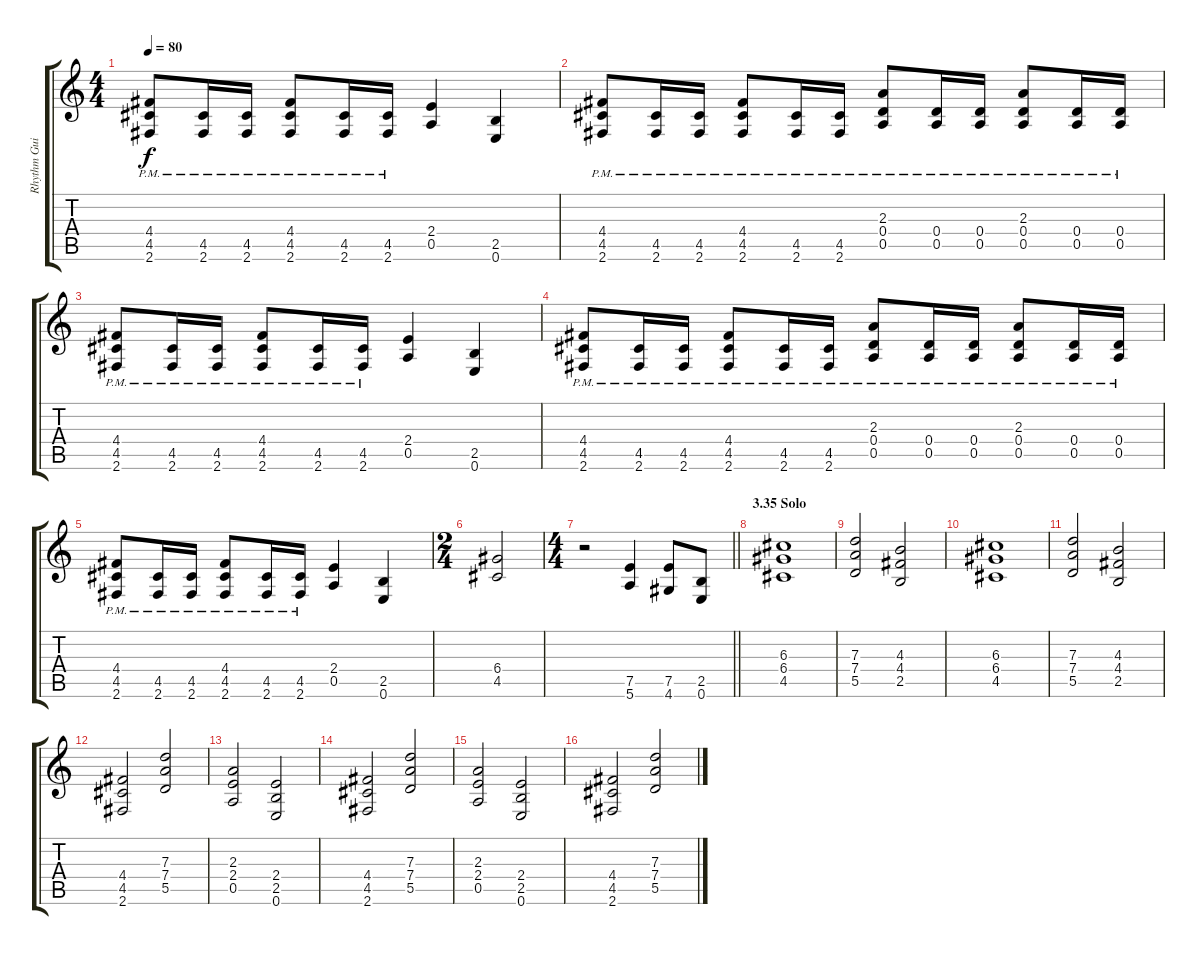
\track ("Rhythm Guitar" "Rhythm Gui") {instrument distortionguitar}
\staff {score tabs}
\tuning (E4 B3 G3 D3 A2 E2) {hide}
\ts (4 4)
\tempo 80
\clef g2
\ks c
(4.4{pm} 4.5{pm} 2.6{pm}).8{dy f} (4.5{pm} 2.6{pm}).16 (4.5{pm} 2.6{pm}).16 (4.4{pm} 4.5{pm} 2.6{pm}).8 (4.5{pm} 2.6{pm}).16 (4.5{pm} 2.6{pm}).16 (2.4 0.5).4 (2.5 0.6).4 |
(4.4{pm} 4.5{pm} 2.6{pm}).8 (4.5{pm} 2.6{pm}).16 (4.5{pm} 2.6{pm}).16 (4.4{pm} 4.5{pm} 2.6{pm}).8 (4.5{pm} 2.6{pm}).16 (4.5{pm} 2.6{pm}).16 (2.3{pm} 0.4{pm} 0.5{pm}).8 (0.4{pm} 0.5{pm}).16 (0.4{pm} 0.5{pm}).16 (2.3{pm} 0.4{pm} 0.5{pm}).8 (0.4{pm} 0.5{pm}).16 (0.4{pm} 0.5{pm}).16 |
(4.4{pm} 4.5{pm} 2.6{pm}).8 (4.5{pm} 2.6{pm}).16 (4.5{pm} 2.6{pm}).16 (4.4{pm} 4.5{pm} 2.6{pm}).8 (4.5{pm} 2.6{pm}).16 (4.5{pm} 2.6{pm}).16 (2.4 0.5).4 (2.5 0.6).4 |
(4.4{pm} 4.5{pm} 2.6{pm}).8 (4.5{pm} 2.6{pm}).16 (4.5{pm} 2.6{pm}).16 (4.4{pm} 4.5{pm} 2.6{pm}).8 (4.5{pm} 2.6{pm}).16 (4.5{pm} 2.6{pm}).16 (2.3{pm} 0.4{pm} 0.5{pm}).8 (0.4{pm} 0.5{pm}).16 (0.4{pm} 0.5{pm}).16 (2.3{pm} 0.4{pm} 0.5{pm}).8 (0.4{pm} 0.5{pm}).16 (0.4{pm} 0.5{pm}).16 |
(4.4{pm} 4.5{pm} 2.6{pm}).8 (4.5{pm} 2.6{pm}).16 (4.5{pm} 2.6{pm}).16 (4.4{pm} 4.5{pm} 2.6{pm}).8 (4.5{pm} 2.6{pm}).16 (4.5{pm} 2.6{pm}).16 (2.4 0.5).4 (2.5 0.6).4 |
\ts (2 4)
(6.4 4.5).2 |
\ts (4 4)
\barLineRight lightlight
r.2 (7.5 5.6).4 (7.5 4.6).8 (2.5 0.6).8 |
\section ("" "3.35 Solo")
(6.3 6.4 4.5).1 |
(7.3 7.4 5.5).2 (4.3 4.4 2.5).2 |
(6.3 6.4 4.5).1 |
(7.3 7.4 5.5).2 (4.3 4.4 2.5).2 |
(4.4 4.5 2.6).2 (7.3 7.4 5.5).2 |
(2.3 2.4 0.5).2 (2.4 2.5 0.6).2 |
(4.4 4.5 2.6).2 (7.3 7.4 5.5).2 |
(2.3 2.4 0.5).2 (2.4 2.5 0.6).2 |
(4.4 4.5 2.6).2 (7.3 7.4 5.5).2
